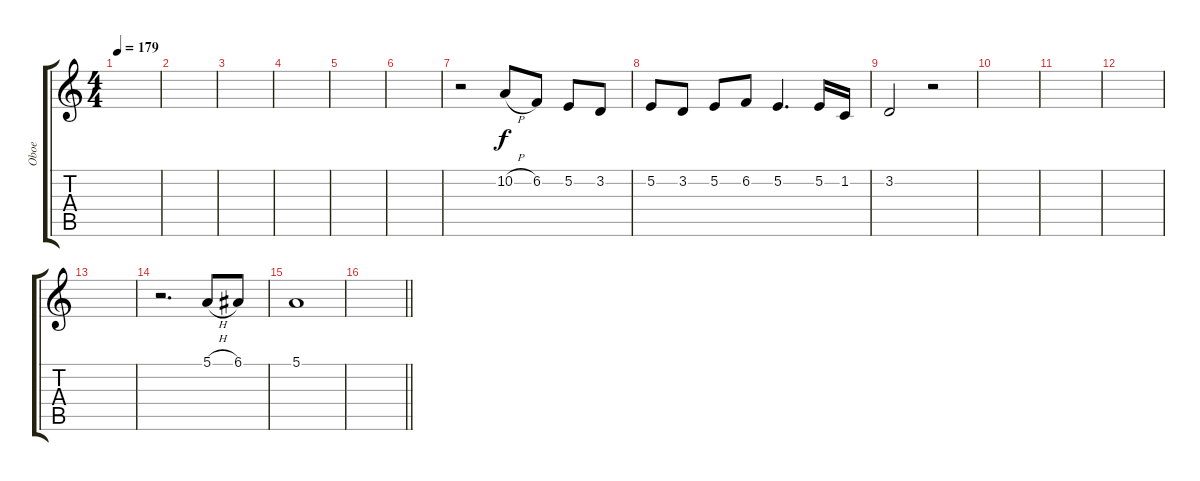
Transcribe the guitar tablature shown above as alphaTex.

\track ("Oboe" "Oboe") {instrument oboe}
\staff {score tabs}
\tuning (E4 B3 G3 D3 A2 E2) {hide}
\ts (4 4)
\tempo 179
\clef g2
\ks c
|
|
|
|
|
|
r.2 10.2{h}.8 6.2.8 5.2.8 3.2.8 |
5.2.8 3.2.8 5.2.8 6.2.8 5.2.4{d} 5.2.16 1.2.16 |
3.2.2 r.2 |
|
|
|
|
r.2{d} 5.1{h}.8 6.1.8 |
5.1.1 |
\barLineRight lightlight
